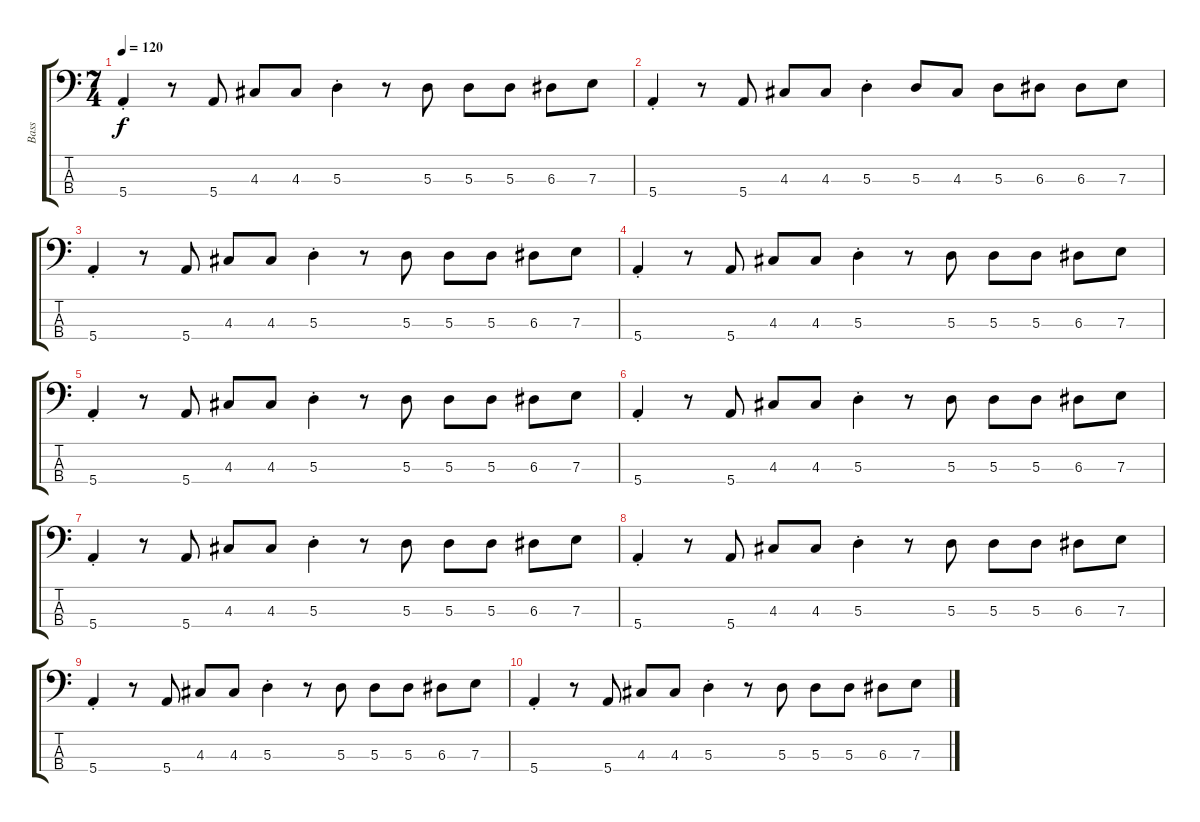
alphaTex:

\track ("Bass" "Bass") {instrument electricbassfinger}
\staff {score tabs}
\tuning (G2 D2 A1 E1) {hide}
\ts (7 4)
\tempo 120
\clef f4
\ks c
5.4{st}.4{dy f} r.8 5.4.8 4.3.8 4.3.8 5.3{st}.4 r.8 5.3.8 5.3.8 5.3.8 6.3.8 7.3.8 |
5.4{st}.4 r.8 5.4.8 4.3.8 4.3.8 5.3{st}.4 5.3.8 4.3.8 5.3.8 6.3.8 6.3.8 7.3.8 |
5.4{st}.4 r.8 5.4.8 4.3.8 4.3.8 5.3{st}.4 r.8 5.3.8 5.3.8 5.3.8 6.3.8 7.3.8 |
5.4{st}.4 r.8 5.4.8 4.3.8 4.3.8 5.3{st}.4 r.8 5.3.8 5.3.8 5.3.8 6.3.8 7.3.8 |
5.4{st}.4 r.8 5.4.8 4.3.8 4.3.8 5.3{st}.4 r.8 5.3.8 5.3.8 5.3.8 6.3.8 7.3.8 |
5.4{st}.4 r.8 5.4.8 4.3.8 4.3.8 5.3{st}.4 r.8 5.3.8 5.3.8 5.3.8 6.3.8 7.3.8 |
5.4{st}.4 r.8 5.4.8 4.3.8 4.3.8 5.3{st}.4 r.8 5.3.8 5.3.8 5.3.8 6.3.8 7.3.8 |
5.4{st}.4 r.8 5.4.8 4.3.8 4.3.8 5.3{st}.4 r.8 5.3.8 5.3.8 5.3.8 6.3.8 7.3.8 |
5.4{st}.4 r.8 5.4.8 4.3.8 4.3.8 5.3{st}.4 r.8 5.3.8 5.3.8 5.3.8 6.3.8 7.3.8 |
5.4{st}.4 r.8 5.4.8 4.3.8 4.3.8 5.3{st}.4 r.8 5.3.8 5.3.8 5.3.8 6.3.8 7.3.8
